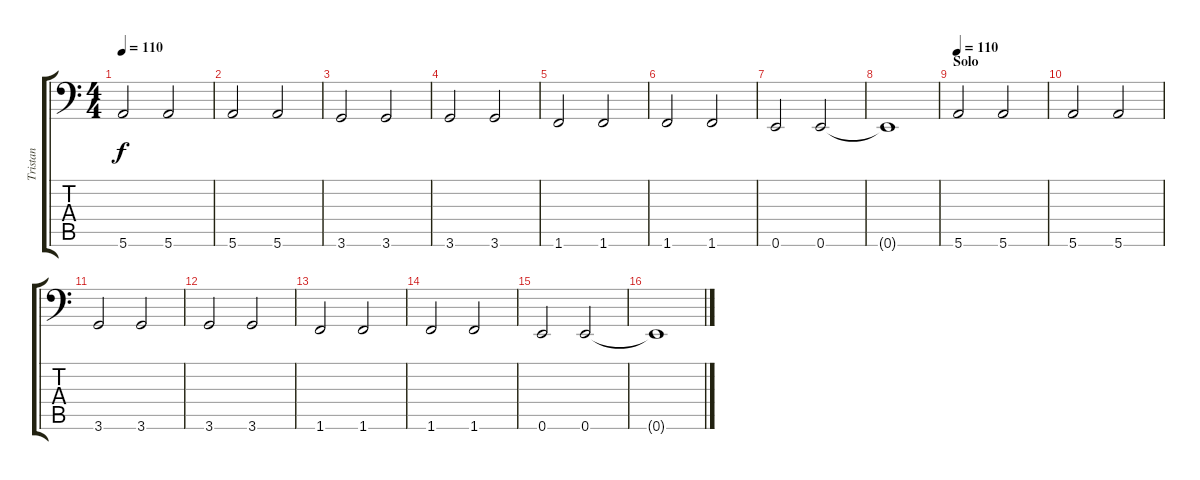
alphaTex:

\track ("Tristan" "Tristan") {instrument electricbassfinger}
\staff {score tabs}
\tuning (E3 B2 G2 D2 A1 E1) {hide}
\ts (4 4)
\tempo 110
\clef f4
\ks c
5.6.2{dy f} 5.6.2 |
5.6.2 5.6.2 |
3.6.2 3.6.2 |
3.6.2 3.6.2 |
1.6.2 1.6.2 |
1.6.2 1.6.2 |
0.6.2 0.6.2 |
0.6{t}.1 |
\section ("" "Solo")
\tempo 110
5.6.2 5.6.2 |
5.6.2 5.6.2 |
3.6.2 3.6.2 |
3.6.2 3.6.2 |
1.6.2 1.6.2 |
1.6.2 1.6.2 |
0.6.2 0.6.2 |
0.6{t}.1
